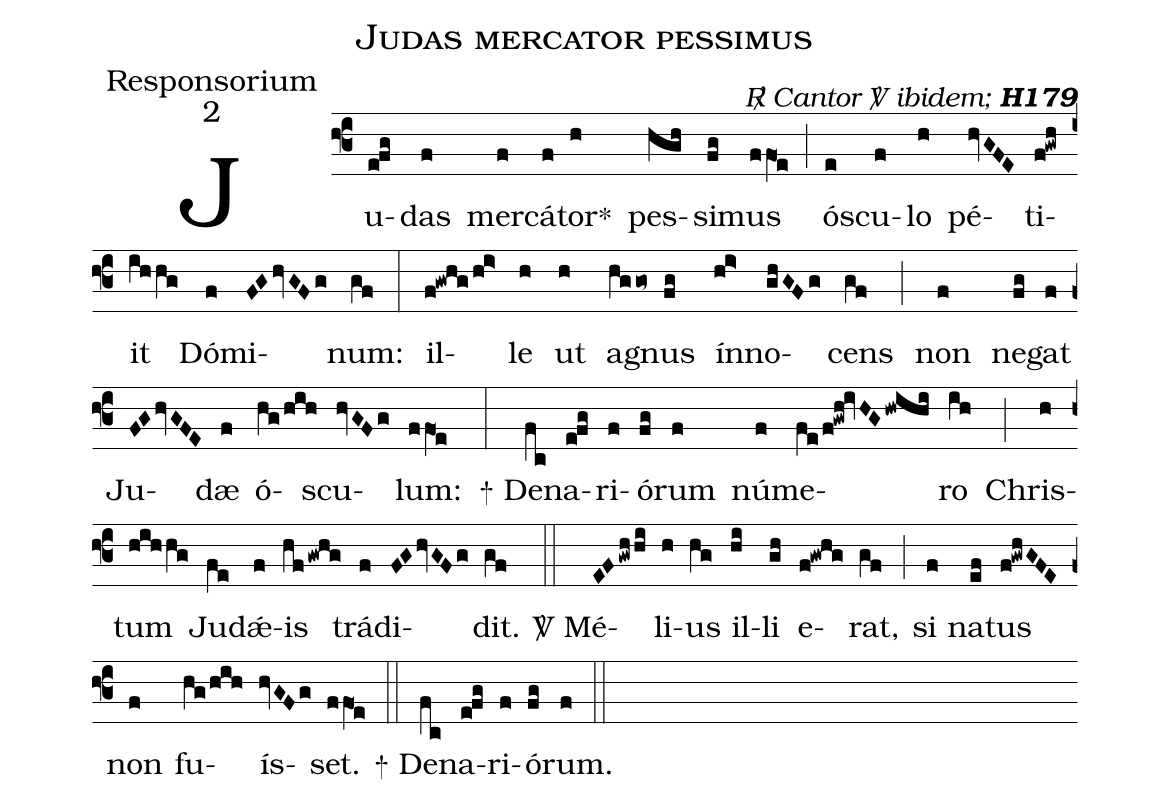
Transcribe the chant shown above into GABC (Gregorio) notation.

name:Judas mercator pessimus;
office-part:Responsorium;
mode:2;
commentary:{\itshape\mdseries \Rbar\ Cantor \Vbar\ ibidem;\/} {\bfseries H179};
%%
(f3) Ju(e!fg)das(f) mer(f)cá(f)tor<sp>*</sp>(h) pes(hgh)si(fg)mus(ffO1e) (;)
ós(e)cu(f)lo(h) pé(hvGFE)ti(f!gwh)it(ih/hg) Dó(f)mi(FGhvGFg)num:(gf) (:)
il(f!gwhg/h!i>)le(h) ut(h) a(hggo~)gnus(fg) ín(h!i>)no(ghGFg)cens(gf) (;)
non(f) ne(fg)gat(f) Ju(FGhvGFE)dæ(f) ó(hg/hih)scu(hvGFg)lum:(ffO1e) (:)
<sp>+</sp> De(fc)na(e!fg)ri(f)ó(fg)rum(f) nú(f)me(fe/f!gwh!ivHGhwihi)ro(ih) (;)
Chris(h)tum(hihhg) Ju(fe)dǽ(f)is(hfgwhg) trá(f)di(FGhvGFg)dit.(gf) (::)
<sp>V/</sp> Mé(EFgwhhi)li(h)us(hg) il(hi)li(gh) e(f!gwhg)rat,(gf) (;)
si(f) na(ef)tus(f!gwhGFE) non(f) fu(hg/hih)ís(hvGFg)set.(ffO1e) (::)
<sp>+</sp> De(fc)na(e!fg)ri(f)ó(fg)rum.(f) (::)
